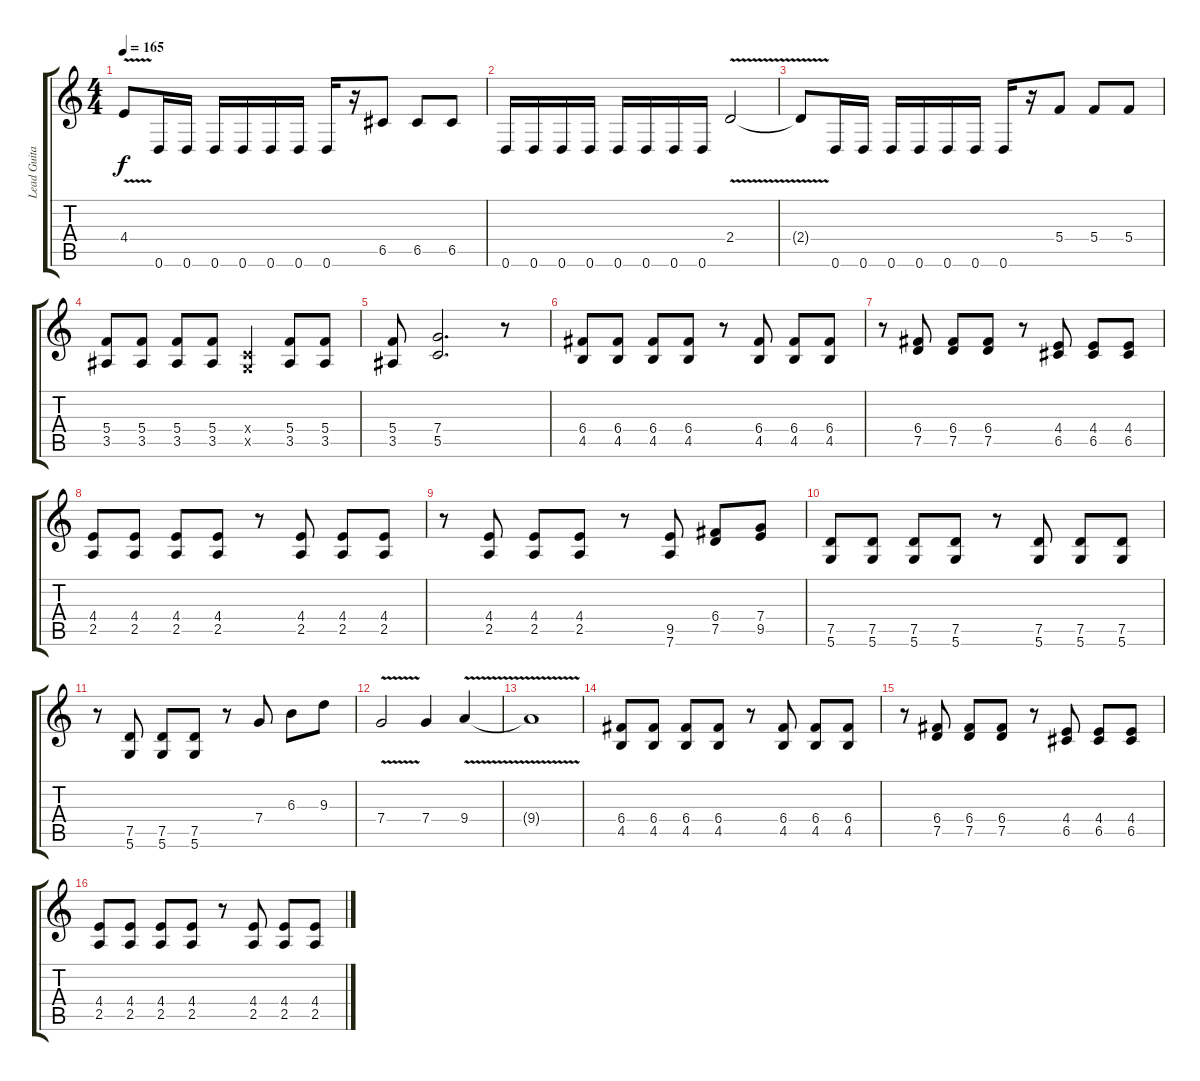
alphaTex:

\track ("Lead Guitar" "Lead Guita") {instrument distortionguitar}
\staff {score tabs}
\tuning (D4 A3 F3 C3 G2 D2) {hide}
\ts (4 4)
\tempo 165
\clef g2
\ks c
4.4{v t}.8{dy f} 0.6.16 0.6.16 0.6.16 0.6.16 0.6.16 0.6.16 0.6.16 r.16 6.5.8 6.5.8 6.5.8 |
0.6.16 0.6.16 0.6.16 0.6.16 0.6.16 0.6.16 0.6.16 0.6.16 2.4{v}.2 |
2.4{v t}.8 0.6.16 0.6.16 0.6.16 0.6.16 0.6.16 0.6.16 0.6.16 r.16 5.4.8 5.4.8 5.4.8 |
(5.4 3.5).8 (5.4 3.5).8 (5.4 3.5).8 (5.4 3.5).8 (0.4{x} 0.5{x}).4 (5.4 3.5).8 (5.4 3.5).8 |
(5.4 3.5).8 (7.4 5.5).2{d} r.8 |
(6.4 4.5).8 (6.4 4.5).8 (6.4 4.5).8 (6.4 4.5).8 r.8 (6.4 4.5).8 (6.4 4.5).8 (6.4 4.5).8 |
r.8 (6.4 7.5).8 (6.4 7.5).8 (6.4 7.5).8 r.8 (4.4 6.5).8 (4.4 6.5).8 (4.4 6.5).8 |
(4.4 2.5).8 (4.4 2.5).8 (4.4 2.5).8 (4.4 2.5).8 r.8 (4.4 2.5).8 (4.4 2.5).8 (4.4 2.5).8 |
r.8 (4.4 2.5).8 (4.4 2.5).8 (4.4 2.5).8 r.8 (9.5 7.6).8 (6.4 7.5).8 (7.4 9.5).8 |
(7.5 5.6).8 (7.5 5.6).8 (7.5 5.6).8 (7.5 5.6).8 r.8 (7.5 5.6).8 (7.5 5.6).8 (7.5 5.6).8 |
r.8 (7.5 5.6).8 (7.5 5.6).8 (7.5 5.6).8 r.8 7.4.8 6.3.8 9.3.8 |
7.4{v}.2 7.4.4 9.4{v}.4 |
9.4{v t}.1 |
(6.4 4.5).8 (6.4 4.5).8 (6.4 4.5).8 (6.4 4.5).8 r.8 (6.4 4.5).8 (6.4 4.5).8 (6.4 4.5).8 |
r.8 (6.4 7.5).8 (6.4 7.5).8 (6.4 7.5).8 r.8 (4.4 6.5).8 (4.4 6.5).8 (4.4 6.5).8 |
(4.4 2.5).8 (4.4 2.5).8 (4.4 2.5).8 (4.4 2.5).8 r.8 (4.4 2.5).8 (4.4 2.5).8 (4.4 2.5).8
